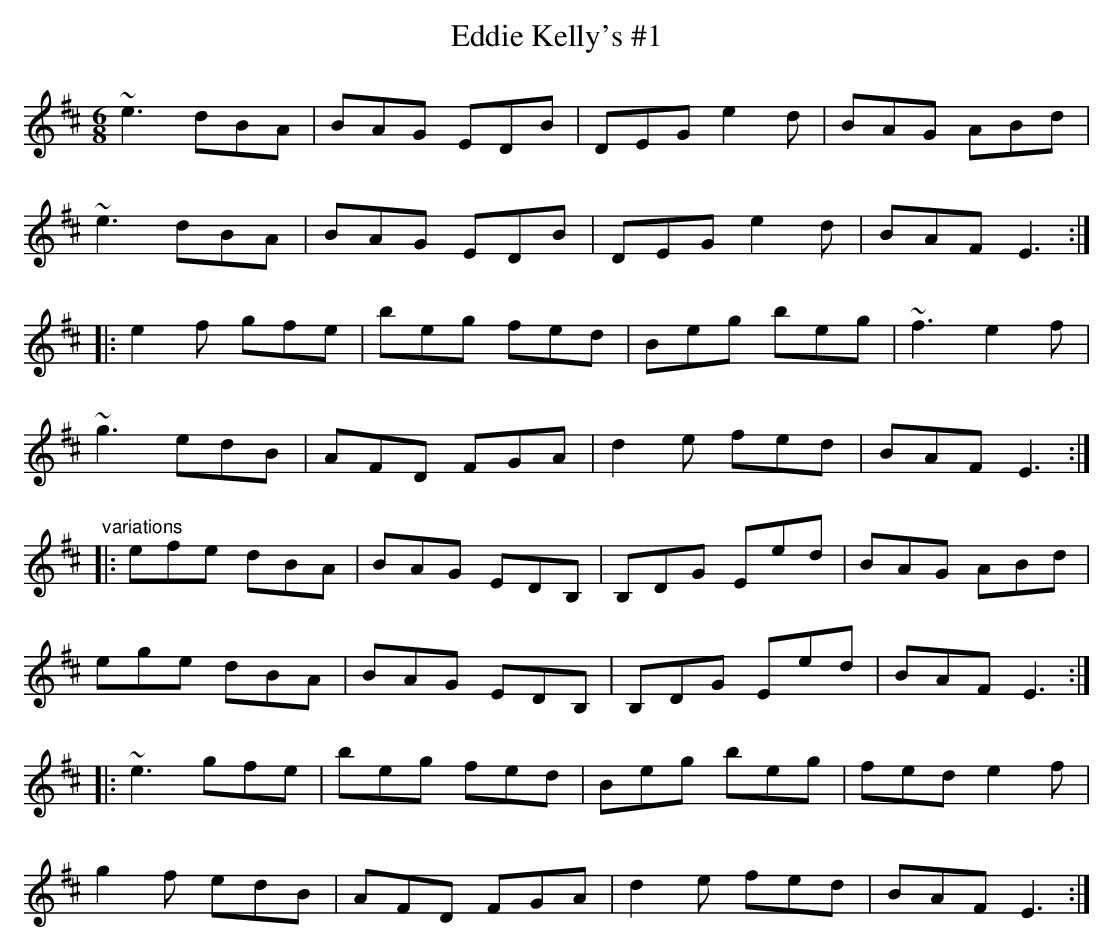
X:1
T:Eddie Kelly's #1
M:6/8
L:1/8
K:Edor
~e3 dBA|BAG EDB|DEG e2d|BAG ABd|!
~e3 dBA|BAG EDB|DEG e2d|BAF E3:|!
|:e2f gfe|beg fed|Beg beg|~f3 e2f|!
~g3 edB|AFD FGA|d2e fed|BAF E3:|!
"variations"
|:efe dBA|BAG EDB,|B,DG Eed|BAG ABd|!
ege dBA|BAG EDB,|B,DG Eed|BAF E3:|!
|:~e3 gfe|beg fed|Beg beg|fed e2f|!
g2f edB|AFD FGA|d2e fed|BAF E3:|!
